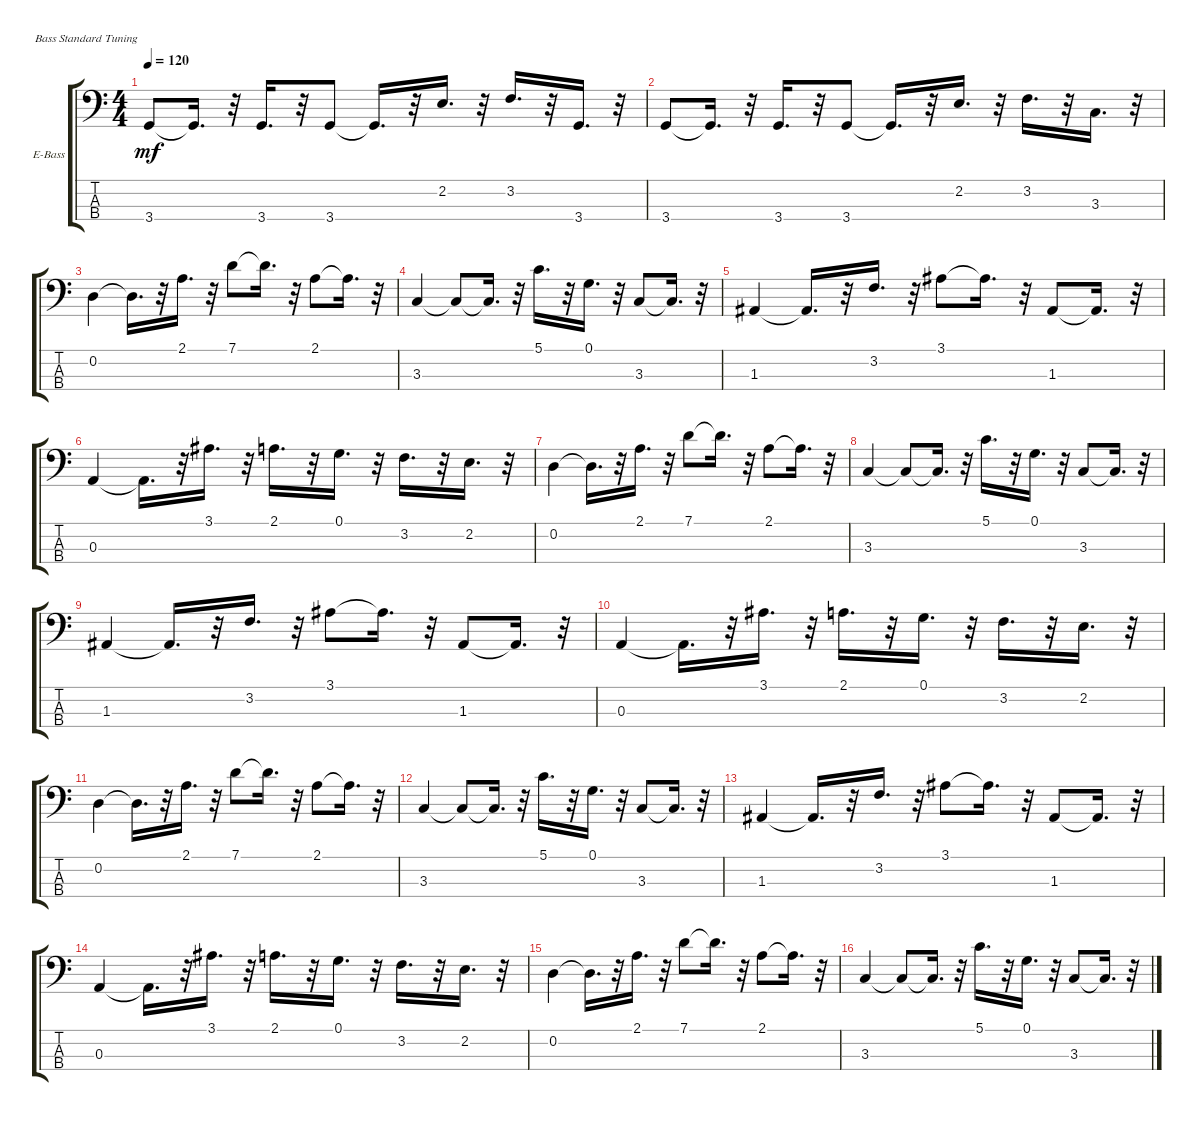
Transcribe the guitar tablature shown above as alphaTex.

\bracketExtendMode groupsimilarinstruments
\firstSystemTrackNameOrientation horizontal
\otherSystemsTrackNameOrientation horizontal
\track ("" "E-Bass") {instrument electricbassfinger}
\staff {score tabs}
\tuning (G2 D2 A1 E1)
\ts (4 4)
\tempo 120
\clef f4
\ks c
3.4.8{dy mf} 3.4{t}.16{d} r.32 3.4.16{d} r.32 3.4.8 3.4{t}.16{d} r.32 2.2.16{d} r.32 3.2.16{d} r.32 3.4.16{d} r.32 |
3.4.8 3.4{t}.16{d} r.32 3.4.16{d} r.32 3.4.8 3.4{t}.16{d} r.32 2.2.16{d} r.32 3.2.16{d} r.32 3.3.16{d} r.32 |
0.2.4 0.2{t}.16{d} r.32 2.1.16{d} r.32 7.1.8 7.1{t}.16{d} r.32 2.1.8 2.1{t}.16{d} r.32 |
3.3.4 3.3{t}.8 3.3{t}.16{d} r.32 5.1.16{d} r.32 0.1.16{d} r.32 3.3.8 3.3{t}.16{d} r.32 |
1.3.4 1.3{t}.16{d} r.32 3.2.16{d} r.32 3.1.8 3.1{t}.16{d} r.32 1.3.8 1.3{t}.16{d} r.32 |
0.3.4 0.3{t}.16{d} r.32 3.1.16{d} r.32 2.1.16{d} r.32 0.1.16{d} r.32 3.2.16{d} r.32 2.2.16{d} r.32 |
0.2.4 0.2{t}.16{d} r.32 2.1.16{d} r.32 7.1.8 7.1{t}.16{d} r.32 2.1.8 2.1{t}.16{d} r.32 |
3.3.4 3.3{t}.8 3.3{t}.16{d} r.32 5.1.16{d} r.32 0.1.16{d} r.32 3.3.8 3.3{t}.16{d} r.32 |
1.3.4 1.3{t}.16{d} r.32 3.2.16{d} r.32 3.1.8 3.1{t}.16{d} r.32 1.3.8 1.3{t}.16{d} r.32 |
0.3.4 0.3{t}.16{d} r.32 3.1.16{d} r.32 2.1.16{d} r.32 0.1.16{d} r.32 3.2.16{d} r.32 2.2.16{d} r.32 |
0.2.4 0.2{t}.16{d} r.32 2.1.16{d} r.32 7.1.8 7.1{t}.16{d} r.32 2.1.8 2.1{t}.16{d} r.32 |
3.3.4 3.3{t}.8 3.3{t}.16{d} r.32 5.1.16{d} r.32 0.1.16{d} r.32 3.3.8 3.3{t}.16{d} r.32 |
1.3.4 1.3{t}.16{d} r.32 3.2.16{d} r.32 3.1.8 3.1{t}.16{d} r.32 1.3.8 1.3{t}.16{d} r.32 |
0.3.4 0.3{t}.16{d} r.32 3.1.16{d} r.32 2.1.16{d} r.32 0.1.16{d} r.32 3.2.16{d} r.32 2.2.16{d} r.32 |
0.2.4 0.2{t}.16{d} r.32 2.1.16{d} r.32 7.1.8 7.1{t}.16{d} r.32 2.1.8 2.1{t}.16{d} r.32 |
3.3.4 3.3{t}.8 3.3{t}.16{d} r.32 5.1.16{d} r.32 0.1.16{d} r.32 3.3.8 3.3{t}.16{d} r.32
